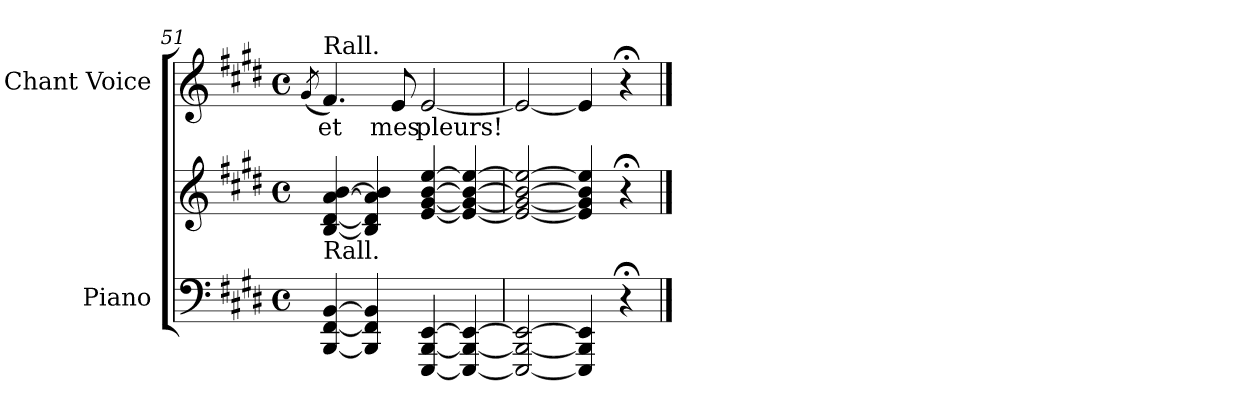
**kern	**kern	**kern	**text
*part2	*part2	*part1	*part1
*staff3	*staff2	*staff1	*staff1
*I"Piano	*	*I"Chant Voice	*
*I'Pno	*	*	*
*clefF4	*clefG2	*clefG2	*
*k[f#c#g#d#]	*k[f#c#g#d#]	*k[f#c#g#d#]	*
*M4/4	*M4/4	*M4/4	*
*met(c)	*met(c)	*met(c)	*
=51	=51	=51	=51
.	.	(8qg#/	.
!	!	!LO:TX:a:t=Rall.	!
!	!LO:TX:b:t=Rall.	!	!
[4BBB/ [4FF#/ [4BB/	[4B/ [4d#/ [4a/ [4b/	4.f#/)	et
4BBB/] 4FF#/] 4BB/]	4B/] 4d#/] 4a/] 4b/]	.	.
.	.	8e/	mes
[4EEE/ [4BBB/ [4EE/	[4e/ [4g#/ [4b/ [4ee/	[2e/	pleurs!
4EEE/_ 4BBB/_ 4EE/_	4e/_ 4g#/_ 4b/_ 4ee/_	.	.
=52	=52	=52	=52
2EEE/_ 2BBB/_ 2EE/_	2e/_ 2g#/_ 2b/_ 2ee/_	2e/_	.
4EEE/] 4BBB/] 4EE/]	4e/] 4g#/] 4b/] 4ee/]	4e/]	.
4r;<	4r;<	4r;<	.
==	==	==	==
*-	*-	*-	*-
